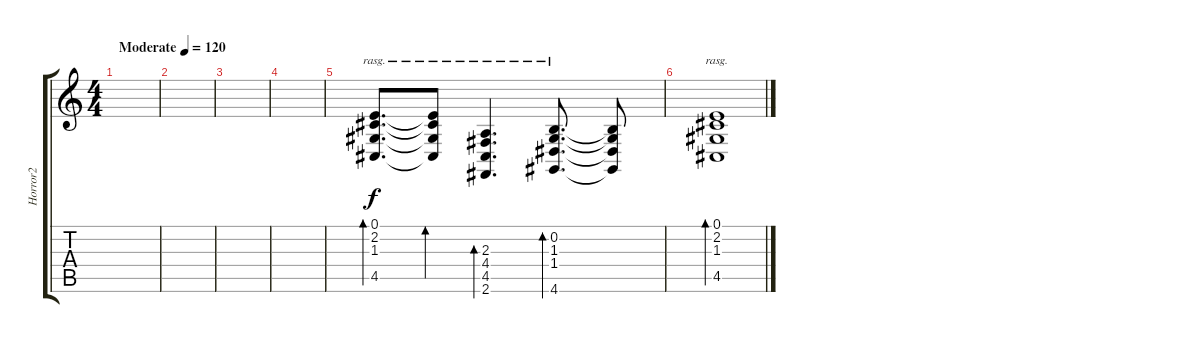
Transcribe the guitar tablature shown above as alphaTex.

\track ("Horror2" "Horror2") {instrument churchorgan}
\staff {score tabs}
\tuning (E4 B3 G3 D3 A2 E2) {hide}
\ts (4 4)
\tempo (120 "Moderate")
\clef g2
\ks c
|
|
|
|
(0.1 2.2 1.3 4.5).8{d bd 60 rasg ii} (0.1{t} 2.2{t} 1.3{t} 4.5{t}).8{bd 60 rasg ii} (2.3 4.4 4.5 2.6).4{d bd 60 rasg ii} (0.2 1.3 1.4 4.6).8{d bd 60 rasg ii} (0.2{t} 1.3{t} 1.4{t} 4.6{t}).8 |
(0.1 2.2 1.3 4.5).1{bd 60 rasg ii}
